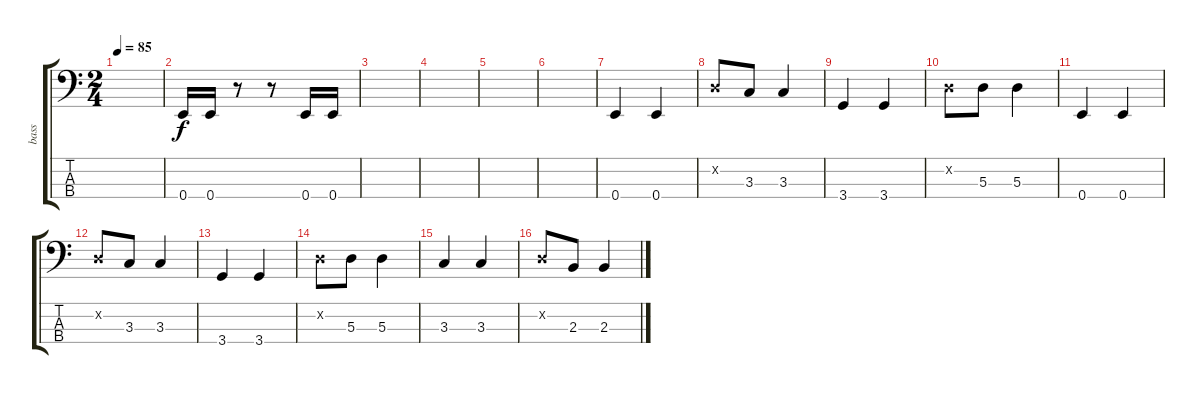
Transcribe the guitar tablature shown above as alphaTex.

\track ("bass" "bass") {instrument electricbassfinger}
\staff {score tabs}
\tuning (G2 D2 A1 E1) {hide}
\ts (2 4)
\tempo 85
\clef f4
\ks c
|
0.4.16 0.4.16 r.8 r.8 0.4.16 0.4.16 |
|
|
|
|
0.4.4 0.4.4 |
0.2{x}.8 3.3.8 3.3.4 |
3.4.4 3.4.4 |
0.2{x}.8 5.3.8 5.3.4 |
0.4.4 0.4.4 |
0.2{x}.8 3.3.8 3.3.4 |
3.4.4 3.4.4 |
0.2{x}.8 5.3.8 5.3.4 |
3.3.4 3.3.4 |
0.2{x}.8 2.3.8 2.3.4
